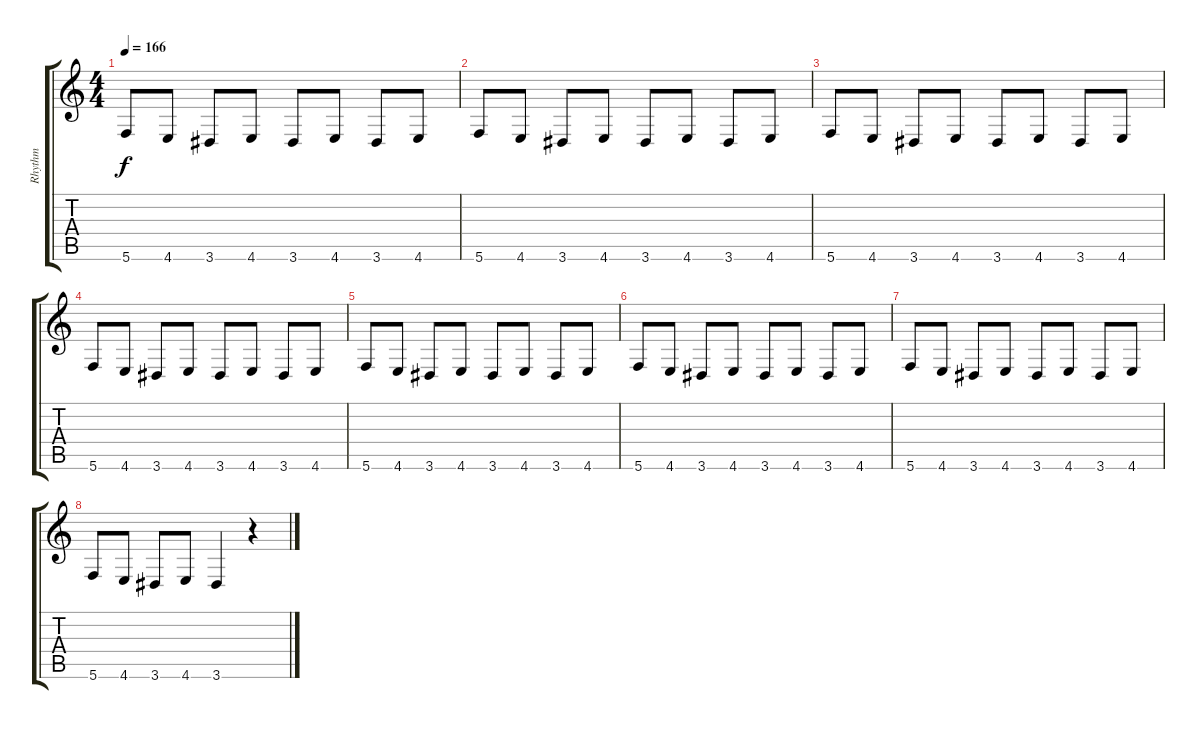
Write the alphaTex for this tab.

\track ("Rhythm" "Rhythm") {instrument overdrivenguitar}
\staff {score tabs}
\tuning (D4 A3 F3 C3 G2 C2) {hide}
\ts (4 4)
\tempo 166
\clef g2
\ks c
5.6.8{dy f} 4.6.8 3.6.8 4.6.8 3.6.8 4.6.8 3.6.8 4.6.8 |
5.6.8 4.6.8 3.6.8 4.6.8 3.6.8 4.6.8 3.6.8 4.6.8 |
5.6.8 4.6.8 3.6.8 4.6.8 3.6.8 4.6.8 3.6.8 4.6.8 |
5.6.8 4.6.8 3.6.8 4.6.8 3.6.8 4.6.8 3.6.8 4.6.8 |
5.6.8 4.6.8 3.6.8 4.6.8 3.6.8 4.6.8 3.6.8 4.6.8 |
5.6.8 4.6.8 3.6.8 4.6.8 3.6.8 4.6.8 3.6.8 4.6.8 |
5.6.8 4.6.8 3.6.8 4.6.8 3.6.8 4.6.8 3.6.8 4.6.8 |
5.6.8 4.6.8 3.6.8 4.6.8 3.6.4 r.4
